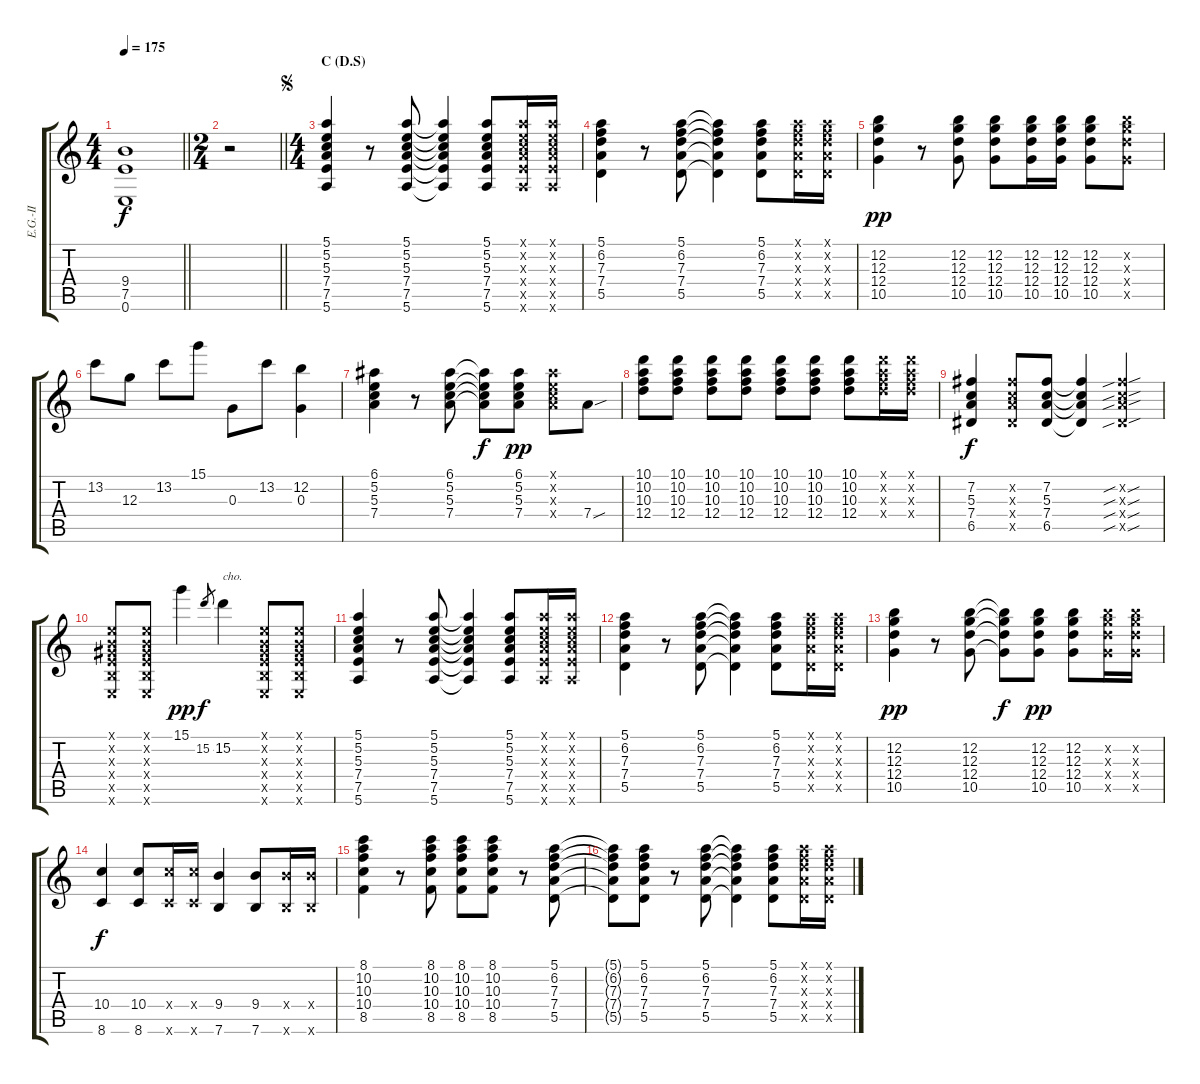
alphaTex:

\track ("E.G.-II" "E.G.-II") {instrument electricguitarclean}
\staff {score tabs}
\tuning (E4 B3 G3 D3 A2 E2) {hide}
\ts (4 4)
\tempo 175
\clef g2
\barLineRight lightlight
\ks c
(9.4 7.5 0.6).1{dy f} |
\ts (2 4)
\barLineRight lightlight
r.2 |
\ts (4 4)
\section ("" "C (D.S)")
\jump segno
(5.1 5.2 5.3 7.4 7.5 5.6).4 r.8 (5.1 5.2 5.3 7.4 7.5 5.6).8 (5.1{t} 5.2{t} 5.3{t} 7.4{t} 7.5{t} 5.6{t}).4 (5.1 5.2 5.3 7.4 7.5 5.6).8 (5.1{x} 5.2{x} 5.3{x} 7.4{x} 7.5{x} 5.6{x}).16 (5.1{x} 5.2{x} 5.3{x} 7.4{x} 7.5{x} 5.6{x}).16 |
(5.1 6.2 7.3 7.4 5.5).4 r.8 (5.1 6.2 7.3 7.4 5.5).8 (5.1{t} 6.2{t} 7.3{t} 7.4{t} 5.5{t}).4 (5.1 6.2 7.3 7.4 5.5).8 (5.1{x} 6.2{x} 7.3{x} 7.4{x} 5.5{x}).16 (5.1{x} 6.2{x} 7.3{x} 7.4{x} 5.5{x}).16 |
(12.2 12.3 12.4 10.5).4{dy pp} r.8 (12.2 12.3 12.4 10.5).8 (12.2 12.3 12.4 10.5).8 (12.2 12.3 12.4 10.5).16 (12.2 12.3 12.4 10.5).16 (12.2 12.3 12.4 10.5).8 (12.2{x} 12.3{x} 12.4{x} 10.5{x}).8 |
13.2.8 12.3.8 13.2.8 15.1.8 0.3.8 13.2.8 (12.2 0.3).4 |
(6.1 5.2 5.3 7.4).4 r.8 (6.1 5.2 5.3 7.4).8 (6.1{t} 5.2{t} 5.3{t} 7.4{t}).8{dy f} (6.1 5.2 5.3 7.4).8{dy pp} (6.1{x} 5.2{x} 5.3{x} 7.4{x}).8 7.4{sou}.8 |
(10.1 10.2 10.3 12.4).8 (10.1 10.2 10.3 12.4).8 (10.1 10.2 10.3 12.4).8 (10.1 10.2 10.3 12.4).8 (10.1 10.2 10.3 12.4).8 (10.1 10.2 10.3 12.4).8 (10.1 10.2 10.3 12.4).8 (10.1{x} 10.2{x} 10.3{x} 12.4{x}).16 (10.1{x} 10.2{x} 10.3{x} 12.4{x}).16 |
(7.2 5.3 7.4 6.5).4{dy f} (7.2{x} 5.3{x} 7.4{x} 6.5{x}).8 (7.2 5.3 7.4 6.5).8 (7.2{t} 5.3{t} 7.4{t} 6.5{t}).4 (7.2{sib sou x} 5.3{sib sou x} 7.4{sib sou x} 6.5{sib sou x}).4 |
(0.1{x} 0.2{x} 1.3{x} 2.4{x} 2.5{x} 0.6{x}).8 (0.1{x} 0.2{x} 1.3{x} 2.4{x} 2.5{x} 0.6{x}).8 15.1.4{dy pp} 15.2.8{gr dy f} 15.2.4{txt "cho."} (0.1{x} 0.2{x} 1.3{x} 2.4{x} 2.5{x} 0.6{x}).8 (0.1{x} 0.2{x} 1.3{x} 2.4{x} 2.5{x} 0.6{x}).8 |
(5.1 5.2 5.3 7.4 7.5 5.6).4 r.8 (5.1 5.2 5.3 7.4 7.5 5.6).8 (5.1{t} 5.2{t} 5.3{t} 7.4{t} 7.5{t} 5.6{t}).4 (5.1 5.2 5.3 7.4 7.5 5.6).8 (5.1{x} 5.2{x} 5.3{x} 7.4{x} 7.5{x} 5.6{x}).16 (5.1{x} 5.2{x} 5.3{x} 7.4{x} 7.5{x} 5.6{x}).16 |
(5.1 6.2 7.3 7.4 5.5).4 r.8 (5.1 6.2 7.3 7.4 5.5).8 (5.1{t} 6.2{t} 7.3{t} 7.4{t} 5.5{t}).4 (5.1 6.2 7.3 7.4 5.5).8 (5.1{x} 6.2{x} 7.3{x} 7.4{x} 5.5{x}).16 (5.1{x} 6.2{x} 7.3{x} 7.4{x} 5.5{x}).16 |
(12.2 12.3 12.4 10.5).4{dy pp} r.8 (12.2 12.3 12.4 10.5).8 (12.2{t} 12.3{t} 12.4{t} 10.5{t}).8{dy f} (12.2 12.3 12.4 10.5).8{dy pp} (12.2 12.3 12.4 10.5).8 (12.2{x} 12.3{x} 12.4{x} 10.5{x}).16 (12.2{x} 12.3{x} 12.4{x} 10.5{x}).16 |
(10.4 8.6).4{dy f} (10.4 8.6).8 (10.4{x} 8.6{x}).16 (10.4{x} 8.6{x}).16 (9.4 7.6).4 (9.4 7.6).8 (9.4{x} 7.6{x}).16 (9.4{x} 7.6{x}).16 |
(8.1 10.2 10.3 10.4 8.5).4 r.8 (8.1 10.2 10.3 10.4 8.5).8 (8.1 10.2 10.3 10.4 8.5).8 (8.1 10.2 10.3 10.4 8.5).8 r.8 (5.1 6.2 7.3 7.4 5.5).8 |
(5.1{t} 6.2{t} 7.3{t} 7.4{t} 5.5{t}).8 (5.1 6.2 7.3 7.4 5.5).8 r.8 (5.1 6.2 7.3 7.4 5.5).8 (5.1{t} 6.2{t} 7.3{t} 7.4{t} 5.5{t}).4 (5.1 6.2 7.3 7.4 5.5).8 (5.1{x} 6.2{x} 7.3{x} 7.4{x} 5.5{x}).16 (5.1{x} 6.2{x} 7.3{x} 7.4{x} 5.5{x}).16
